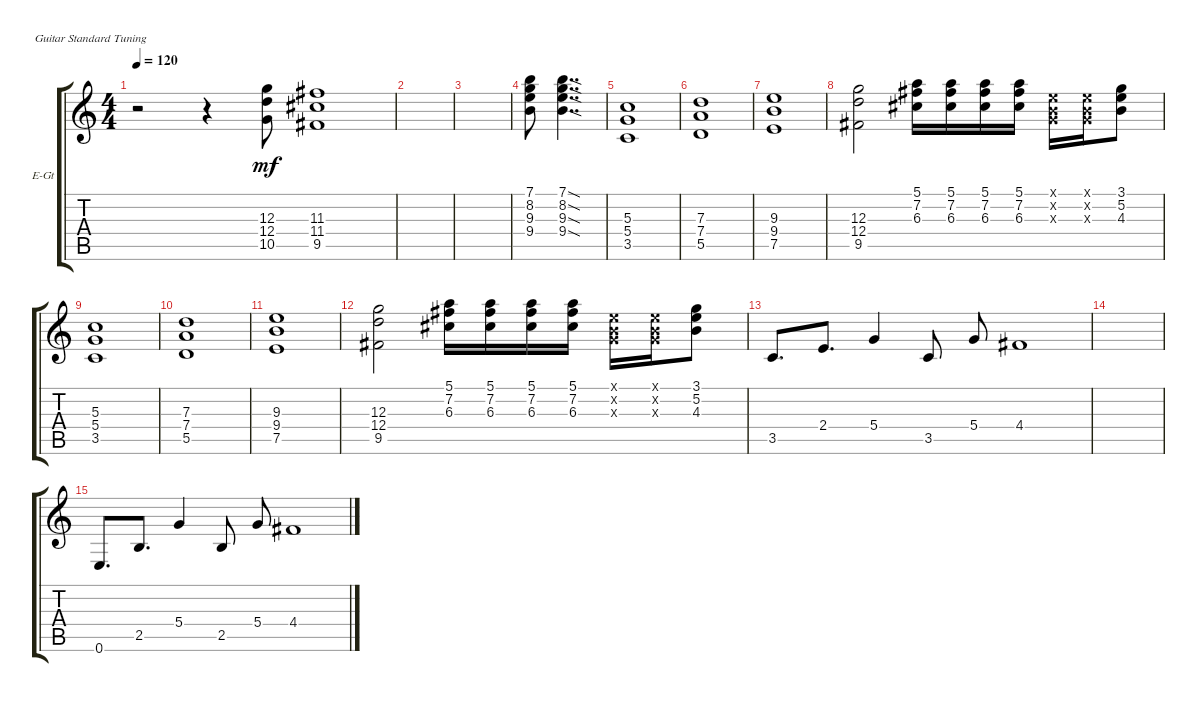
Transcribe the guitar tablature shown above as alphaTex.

\defaultSystemsLayout 4
\bracketExtendMode groupsimilarinstruments
\firstSystemTrackNameOrientation horizontal
\otherSystemsTrackNameOrientation horizontal
\track ("Наташа" "E-Gt") {instrument overdrivenguitar}
\staff {score tabs}
\tuning (E4 B3 G3 D3 A2 E2)
\ts (4 4)
\tempo 120
\clef g2
\ks c
r.2{dy mf} r.4 (10.5 12.4 12.3).8 (9.5 11.4 11.3).1 |
|
|
(8.2 9.3 9.4 7.1).8 (9.4{sod} 9.3{sod} 8.2{sod} 7.1{sod}).4{dd} |
(3.5 5.4 5.3).1 |
(5.5 7.4 7.3).1 |
(7.5 9.4 9.3).1 |
(9.5 12.4 12.3).2 (5.1 7.2 6.3).16 (5.1 7.2 6.3).16 (5.1 7.2 6.3).16 (5.1 7.2 6.3).16 (0.2{x} 0.3{x} 0.1{x}).16 (0.1{x} 0.2{x} 0.3{x}).16 (4.3 5.2 3.1).8 |
(3.5 5.4 5.3).1 |
(5.5 7.4 7.3).1 |
(7.5 9.4 9.3).1 |
(9.5 12.4 12.3).2 (5.1 7.2 6.3).16 (5.1 7.2 6.3).16 (5.1 7.2 6.3).16 (5.1 7.2 6.3).16 (0.2{x} 0.3{x} 0.1{x}).16 (0.1{x} 0.2{x} 0.3{x}).16 (4.3 5.2 3.1).8 |
3.5.8{d} 2.4.8{d} 5.4.4 3.5.8 5.4.8 4.4.1 |
|
0.6.8{d} 2.5.8{d} 5.4.4 2.5.8 5.4.8 4.4.1
